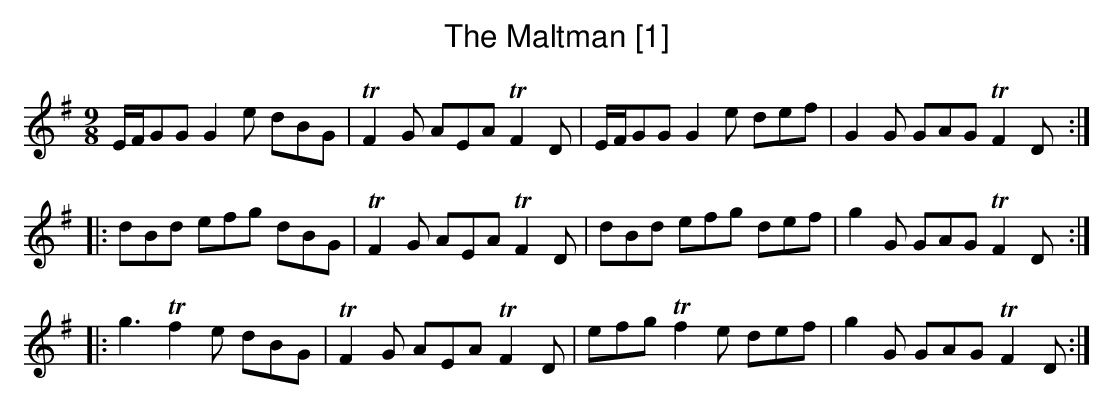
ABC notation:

X:1
T:Maltman [1], The
M:9/8
L:1/8
K:Emin
E/F/GG G2e dBG|TF2G AEA TF2D|E/F/GG G2e def|G2G GAG TF2D:|
|:dBd efg dBG|TF2G AEA TF2D|dBd efg def|g2G GAG TF2D:|
|:g3Tf2e dBG|TF2G AEA TF2D|efg Tf2e def|g2G GAG TF2D:|]
